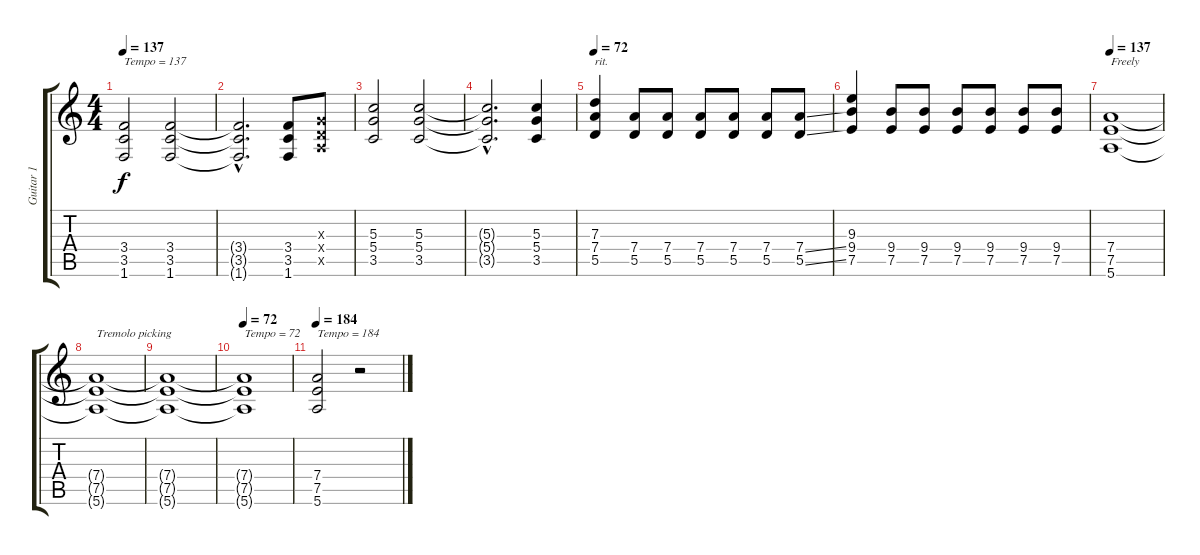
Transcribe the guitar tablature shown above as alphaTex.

\track ("Guitar 1" "Guitar 1") {instrument distortionguitar}
\staff {score tabs}
\tuning (E4 B3 G3 D3 A2 E2) {hide}
\ts (4 4)
\tempo 137
\clef g2
\ks c
(3.4 3.5 1.6).2{txt "Tempo = 137" dy f} (3.4 3.5 1.6).2 |
(3.4{hac t} 3.5{hac t} 1.6{hac t}).2{d} (3.4 3.5 1.6).8 (0.3{x} 0.4{x} 0.5{x}).8 |
(5.3 5.4 3.5).2 (5.3 5.4 3.5).2 |
(5.3{hac t} 5.4{hac t} 3.5{hac t}).2{d} (5.3 5.4 3.5).4 |
\tempo 72
(7.3 7.4 5.5).4{txt "rit."} (7.4 5.5).8 (7.4 5.5).8 (7.4 5.5).8 (7.4 5.5).8 (7.4 5.5).8 (7.4{ss} 5.5{ss}).8 |
(9.3 9.4 7.5).4 (9.4 7.5).8 (9.4 7.5).8 (9.4 7.5).8 (9.4 7.5).8 (9.4 7.5).8 (9.4 7.5).8 |
\tempo 137
(7.4 7.5 5.6).1{txt "Freely"} |
(7.4{t} 7.5{t} 5.6{t}).1{txt "Tremolo picking"} |
(7.4{t} 7.5{t} 5.6{t}).1 |
\tempo 72
(7.4{t} 7.5{t} 5.6{t}).1{txt "Tempo = 72"} |
\tempo 184
(7.4 7.5 5.6).2{txt "Tempo = 184"} r.2
